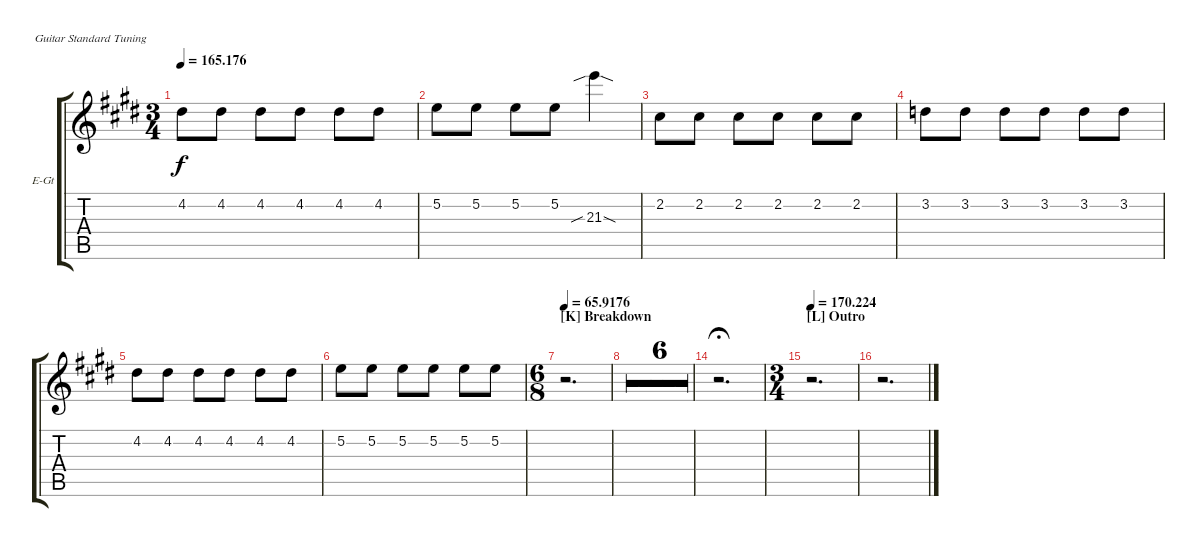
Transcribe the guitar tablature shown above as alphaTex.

\defaultSystemsLayout 4
\bracketExtendMode groupsimilarinstruments
\firstSystemTrackNameOrientation horizontal
\otherSystemsTrackNameOrientation horizontal
\track ("Additional Gtr " "E-Gt") {multiBarRest instrument distortionguitar}
\staff {score tabs}
\tuning (E4 B3 G3 D3 A2 E2)
\ts (3 4)
\tempo
165.176
\accidentals auto
\clef g2
\ottava regular
\simile none
\ks e
4.2.8{dy f} 4.2.8 4.2.8 4.2.8 4.2.8 4.2.8 |
5.2.8 5.2.8 5.2.8 5.2.8 21.3{sib sod}.4 |
2.2.8 2.2.8 2.2.8 2.2.8 2.2.8 2.2.8 |
3.2.8 3.2.8 3.2.8 3.2.8 3.2.8 3.2.8 |
4.2.8 4.2.8 4.2.8 4.2.8 4.2.8 4.2.8 |
5.2.8 5.2.8 5.2.8 5.2.8 5.2.8 5.2.8 |
\ts (6 8)
\section ("K" "Breakdown")
\tempo
65.9176 r.2{d} |
r.2{d} |
r.2{d} |
r.2{d} |
r.2{d} |
r.2{d} |
r.2{d} |
r.2{d fermata (medium 0.5)} |
\ts (3 4)
\section ("L" "Outro")
\tempo
170.224 r.2{d} |
r.2{d}
